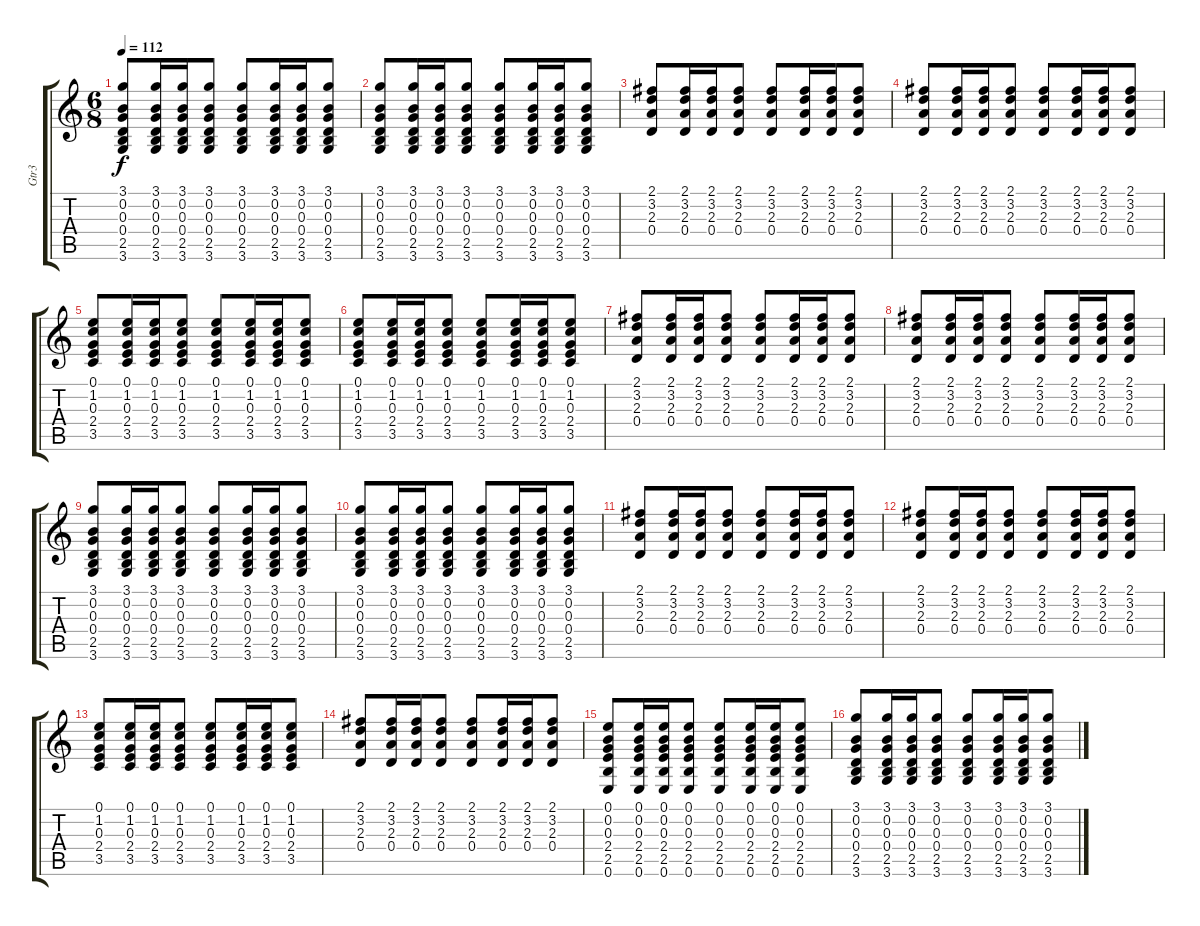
\track ("Gtr3" "Gtr3") {instrument acousticguitarsteel}
\staff {score tabs}
\tuning (E4 B3 G3 D3 A2 E2) {hide}
\ts (6 8)
\tempo 112
\clef g2
\ks c
(3.1 0.2 0.3 0.4 2.5 3.6).8{dy f} (3.1 0.2 0.3 0.4 2.5 3.6).16 (3.1 0.2 0.3 0.4 2.5 3.6).16 (3.1 0.2 0.3 0.4 2.5 3.6).8 (3.1 0.2 0.3 0.4 2.5 3.6).8 (3.1 0.2 0.3 0.4 2.5 3.6).16 (3.1 0.2 0.3 0.4 2.5 3.6).16 (3.1 0.2 0.3 0.4 2.5 3.6).8 |
(3.1 0.2 0.3 0.4 2.5 3.6).8 (3.1 0.2 0.3 0.4 2.5 3.6).16 (3.1 0.2 0.3 0.4 2.5 3.6).16 (3.1 0.2 0.3 0.4 2.5 3.6).8 (3.1 0.2 0.3 0.4 2.5 3.6).8 (3.1 0.2 0.3 0.4 2.5 3.6).16 (3.1 0.2 0.3 0.4 2.5 3.6).16 (3.1 0.2 0.3 0.4 2.5 3.6).8 |
(2.1 3.2 2.3 0.4).8 (2.1 3.2 2.3 0.4).16 (2.1 3.2 2.3 0.4).16 (2.1 3.2 2.3 0.4).8 (2.1 3.2 2.3 0.4).8 (2.1 3.2 2.3 0.4).16 (2.1 3.2 2.3 0.4).16 (2.1 3.2 2.3 0.4).8 |
(2.1 3.2 2.3 0.4).8 (2.1 3.2 2.3 0.4).16 (2.1 3.2 2.3 0.4).16 (2.1 3.2 2.3 0.4).8 (2.1 3.2 2.3 0.4).8 (2.1 3.2 2.3 0.4).16 (2.1 3.2 2.3 0.4).16 (2.1 3.2 2.3 0.4).8 |
(0.1 1.2 0.3 2.4 3.5).8 (0.1 1.2 0.3 2.4 3.5).16 (0.1 1.2 0.3 2.4 3.5).16 (0.1 1.2 0.3 2.4 3.5).8 (0.1 1.2 0.3 2.4 3.5).8 (0.1 1.2 0.3 2.4 3.5).16 (0.1 1.2 0.3 2.4 3.5).16 (0.1 1.2 0.3 2.4 3.5).8 |
(0.1 1.2 0.3 2.4 3.5).8 (0.1 1.2 0.3 2.4 3.5).16 (0.1 1.2 0.3 2.4 3.5).16 (0.1 1.2 0.3 2.4 3.5).8 (0.1 1.2 0.3 2.4 3.5).8 (0.1 1.2 0.3 2.4 3.5).16 (0.1 1.2 0.3 2.4 3.5).16 (0.1 1.2 0.3 2.4 3.5).8 |
(2.1 3.2 2.3 0.4).8 (2.1 3.2 2.3 0.4).16 (2.1 3.2 2.3 0.4).16 (2.1 3.2 2.3 0.4).8 (2.1 3.2 2.3 0.4).8 (2.1 3.2 2.3 0.4).16 (2.1 3.2 2.3 0.4).16 (2.1 3.2 2.3 0.4).8 |
(2.1 3.2 2.3 0.4).8 (2.1 3.2 2.3 0.4).16 (2.1 3.2 2.3 0.4).16 (2.1 3.2 2.3 0.4).8 (2.1 3.2 2.3 0.4).8 (2.1 3.2 2.3 0.4).16 (2.1 3.2 2.3 0.4).16 (2.1 3.2 2.3 0.4).8 |
(3.1 0.2 0.3 0.4 2.5 3.6).8 (3.1 0.2 0.3 0.4 2.5 3.6).16 (3.1 0.2 0.3 0.4 2.5 3.6).16 (3.1 0.2 0.3 0.4 2.5 3.6).8 (3.1 0.2 0.3 0.4 2.5 3.6).8 (3.1 0.2 0.3 0.4 2.5 3.6).16 (3.1 0.2 0.3 0.4 2.5 3.6).16 (3.1 0.2 0.3 0.4 2.5 3.6).8 |
(3.1 0.2 0.3 0.4 2.5 3.6).8 (3.1 0.2 0.3 0.4 2.5 3.6).16 (3.1 0.2 0.3 0.4 2.5 3.6).16 (3.1 0.2 0.3 0.4 2.5 3.6).8 (3.1 0.2 0.3 0.4 2.5 3.6).8 (3.1 0.2 0.3 0.4 2.5 3.6).16 (3.1 0.2 0.3 0.4 2.5 3.6).16 (3.1 0.2 0.3 0.4 2.5 3.6).8 |
(2.1 3.2 2.3 0.4).8 (2.1 3.2 2.3 0.4).16 (2.1 3.2 2.3 0.4).16 (2.1 3.2 2.3 0.4).8 (2.1 3.2 2.3 0.4).8 (2.1 3.2 2.3 0.4).16 (2.1 3.2 2.3 0.4).16 (2.1 3.2 2.3 0.4).8 |
(2.1 3.2 2.3 0.4).8 (2.1 3.2 2.3 0.4).16 (2.1 3.2 2.3 0.4).16 (2.1 3.2 2.3 0.4).8 (2.1 3.2 2.3 0.4).8 (2.1 3.2 2.3 0.4).16 (2.1 3.2 2.3 0.4).16 (2.1 3.2 2.3 0.4).8 |
(0.1 1.2 0.3 2.4 3.5).8 (0.1 1.2 0.3 2.4 3.5).16 (0.1 1.2 0.3 2.4 3.5).16 (0.1 1.2 0.3 2.4 3.5).8 (0.1 1.2 0.3 2.4 3.5).8 (0.1 1.2 0.3 2.4 3.5).16 (0.1 1.2 0.3 2.4 3.5).16 (0.1 1.2 0.3 2.4 3.5).8 |
(2.1 3.2 2.3 0.4).8 (2.1 3.2 2.3 0.4).16 (2.1 3.2 2.3 0.4).16 (2.1 3.2 2.3 0.4).8 (2.1 3.2 2.3 0.4).8 (2.1 3.2 2.3 0.4).16 (2.1 3.2 2.3 0.4).16 (2.1 3.2 2.3 0.4).8 |
(0.1 0.2 0.3 2.4 2.5 0.6).8 (0.1 0.2 0.3 2.4 2.5 0.6).16 (0.1 0.2 0.3 2.4 2.5 0.6).16 (0.1 0.2 0.3 2.4 2.5 0.6).8 (0.1 0.2 0.3 2.4 2.5 0.6).8 (0.1 0.2 0.3 2.4 2.5 0.6).16 (0.1 0.2 0.3 2.4 2.5 0.6).16 (0.1 0.2 0.3 2.4 2.5 0.6).8 |
(3.1 0.2 0.3 0.4 2.5 3.6).8 (3.1 0.2 0.3 0.4 2.5 3.6).16 (3.1 0.2 0.3 0.4 2.5 3.6).16 (3.1 0.2 0.3 0.4 2.5 3.6).8 (3.1 0.2 0.3 0.4 2.5 3.6).8 (3.1 0.2 0.3 0.4 2.5 3.6).16 (3.1 0.2 0.3 0.4 2.5 3.6).16 (3.1 0.2 0.3 0.4 2.5 3.6).8
